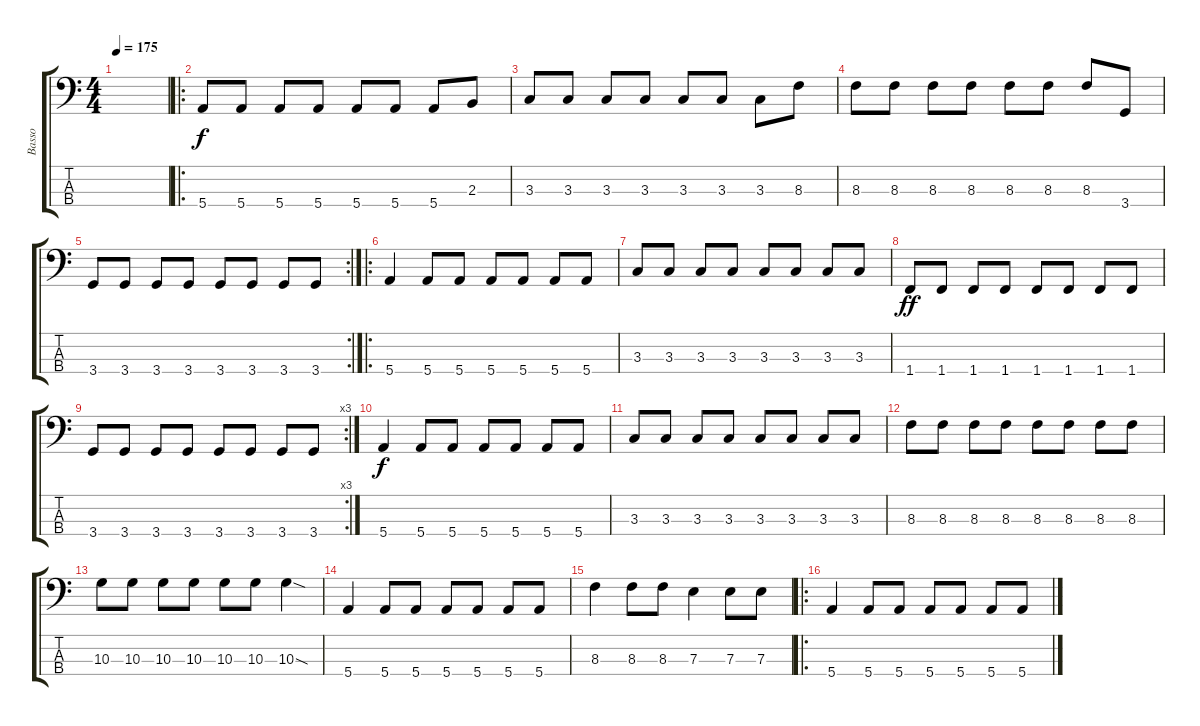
\track ("Basso" "Basso") {instrument electricbassfinger}
\staff {score tabs}
\tuning (G2 D2 A1 E1) {hide}
\ts (4 4)
\tempo 175
\clef f4
\ks c
|
\ro
5.4.8 5.4.8 5.4.8 5.4.8 5.4.8 5.4.8 5.4.8 2.3.8 |
3.3.8 3.3.8 3.3.8 3.3.8 3.3.8 3.3.8 3.3.8 8.3.8 |
8.3.8 8.3.8 8.3.8 8.3.8 8.3.8 8.3.8 8.3.8 3.4.8 |
\rc 2
3.4.8 3.4.8 3.4.8 3.4.8 3.4.8 3.4.8 3.4.8 3.4.8 |
\ro
5.4.4 5.4.8 5.4.8 5.4.8 5.4.8 5.4.8 5.4.8 |
3.3.8 3.3.8 3.3.8 3.3.8 3.3.8 3.3.8 3.3.8 3.3.8 |
1.4.8{dy ff} 1.4.8 1.4.8 1.4.8 1.4.8 1.4.8 1.4.8 1.4.8 |
\rc 3
3.4.8 3.4.8 3.4.8 3.4.8 3.4.8 3.4.8 3.4.8 3.4.8 |
5.4.4{dy f} 5.4.8 5.4.8 5.4.8 5.4.8 5.4.8 5.4.8 |
3.3.8 3.3.8 3.3.8 3.3.8 3.3.8 3.3.8 3.3.8 3.3.8 |
8.3.8 8.3.8 8.3.8 8.3.8 8.3.8 8.3.8 8.3.8 8.3.8 |
10.3.8 10.3.8 10.3.8 10.3.8 10.3.8 10.3.8 10.3{sod}.4 |
5.4.4 5.4.8 5.4.8 5.4.8 5.4.8 5.4.8 5.4.8 |
8.3.4 8.3.8 8.3.8 7.3.4 7.3.8 7.3.8 |
\ro
5.4.4 5.4.8 5.4.8 5.4.8 5.4.8 5.4.8 5.4.8
